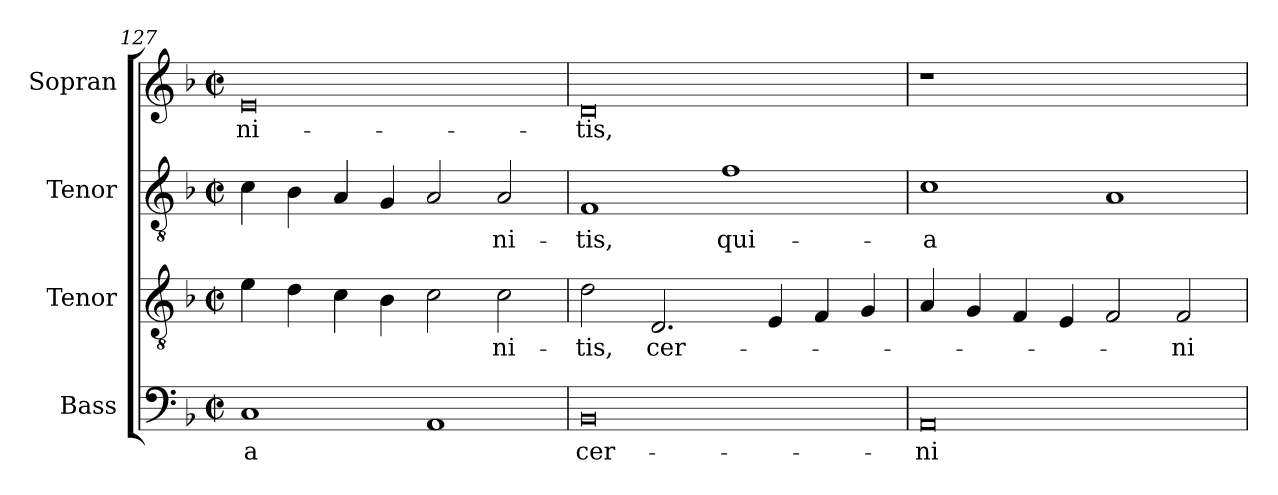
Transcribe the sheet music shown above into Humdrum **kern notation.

**kern	**text	**kern	**text	**kern	**text	**kern	**text
*part4	*part4	*part3	*part3	*part2	*part2	*part1	*part1
*staff4	*staff4	*staff3	*staff3	*staff2	*staff2	*staff1	*staff1
*I"Bass	*	*I"Tenor	*	*I"Tenor	*	*I"Sopran	*
*	*	*I'Tenor	*	*	*	*	*
*clefF4	*	*clefGv2	*	*clefGv2	*	*clefG2	*
*	*	*ITrd7c12	*	*ITrd7c12	*	*	*
*k[b-]	*	*k[b-]	*	*k[b-]	*	*k[b-]	*
*d:	*	*d:	*	*d:	*	*d:	*
*M2/2	*	*M2/2	*	*M2/2	*	*M2/2	*
*met(c|)	*	*met(c|)	*	*met(c|)	*	*met(c|)	*
=127	=127	=127	=127	=127	=127	=127	=127
!	!LO:LY:b:color=#000000	!	!	!	!	!	!
!	!	!	!	!	!	!	!LO:LY:b:color=#000000
1Ci	-a	4Ei\	.	4Ci\	.	0ei	-ni-
.	.	4Di\	.	4BB-i\	.	.	.
.	.	4Ci\	.	4AAi/	.	.	.
.	.	4BB-i\	.	4GGi/	.	.	.
1AAi	.	2Ci\	.	2AAi/	.	.	.
!	!	!	!LO:LY:b:color=#000000	!	!	!	!
!	!	!	!	!	!LO:LY:b:color=#000000	!	!
.	.	2Ci\	-ni-	2AAi/	-ni-	.	.
=128	=128	=128	=128	=128	=128	=128	=128
!	!LO:LY:b:color=#000000	!	!	!	!	!	!
!	!	!	!LO:LY:b:color=#000000	!	!	!	!
!	!	!	!	!	!LO:LY:b:color=#000000	!	!
!	!	!	!	!	!	!	!LO:LY:b:color=#000000
0BB-i	cer-	2Di\	-tis,	1FFi	-tis,	0di	-tis,
!	!	!	!LO:LY:b:color=#000000	!	!	!	!
.	.	2.DDi/	cer-	.	.	.	.
!	!	!	!	!	!LO:LY:b:color=#000000	!	!
.	.	.	.	1Fi	qui-	.	.
.	.	4EEi/	.	.	.	.	.
.	.	4FFi/	.	.	.	.	.
.	.	4GGi/	.	.	.	.	.
=129	=129	=129	=129	=129	=129	=129	=129
!	!LO:LY:b:color=#000000	!	!	!	!	!	!
!	!	!	!	!	!LO:LY:b:color=#000000	!LO:N:vis=1	!
0AAi	-ni-	4AAi/	.	1Ci	-a	1r	.
.	.	4GGi/	.	.	.	.	.
.	.	4FFi/	.	.	.	.	.
.	.	4EEi/	.	.	.	.	.
.	.	2FFi/	.	1AAi	.	1ryy	.
!	!	!	!LO:LY:b:color=#000000	!	!	!	!
.	.	2FFi/	-ni-	.	.	.	.
=	=	=	=	=	=	=	=
*-	*-	*-	*-	*-	*-	*-	*-
